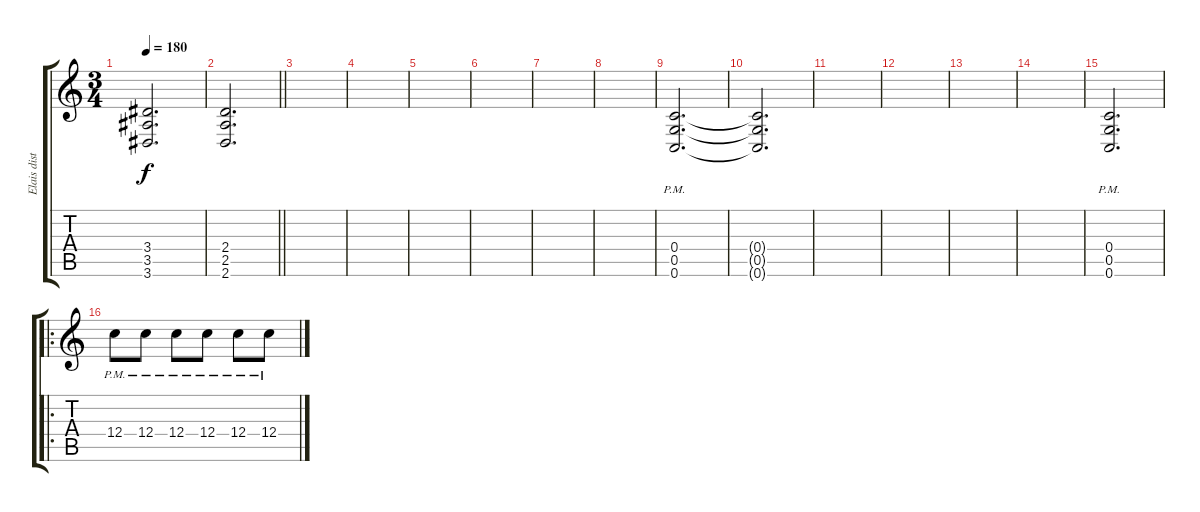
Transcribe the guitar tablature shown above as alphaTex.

\track ("Elais dist." "Elais dist") {instrument distortionguitar}
\staff {score tabs}
\tuning (D4 A3 F3 C3 G2 C2) {hide}
\ts (3 4)
\tempo 180
\clef g2
\ks c
(3.4 3.5 3.6).2{d dy f} |
\barLineRight lightlight
(2.4 2.5 2.6).2{d} |
|
|
|
|
|
|
(0.4{pm} 0.5{pm} 0.6{pm}).2{d} |
(0.4{t} 0.5{t} 0.6{t}).2{d} |
|
|
|
|
(0.4{pm} 0.5{pm} 0.6{pm}).2{d} |
\ro
12.4{pm}.8 12.4{pm}.8 12.4{pm}.8 12.4{pm}.8 12.4{pm}.8 12.4{pm}.8
